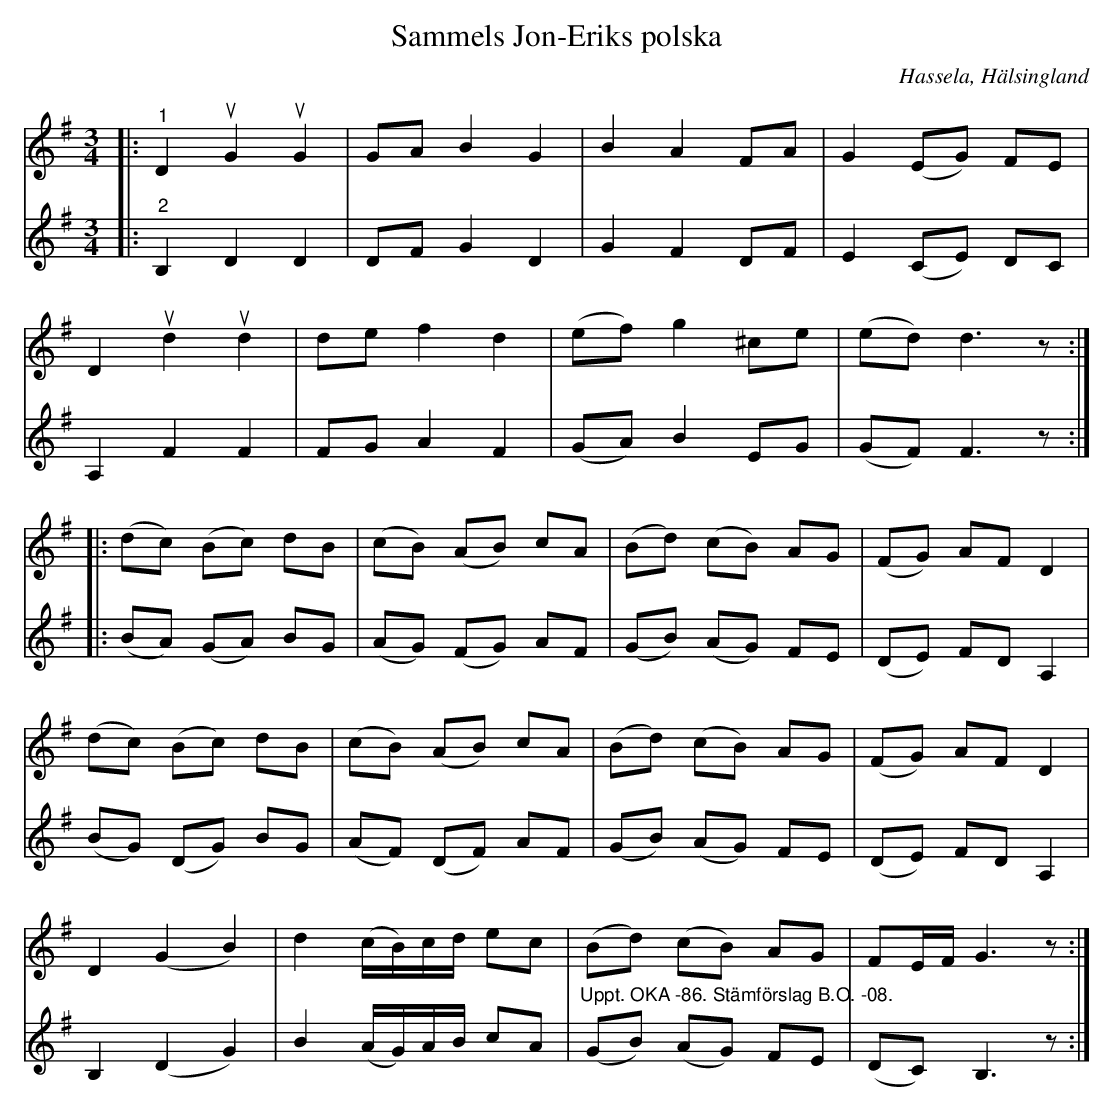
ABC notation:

X:1
T:Sammels Jon-Eriks polska
O:Hassela, Hälsingland
L:1/8
M:3/4
K:G
V:1
|:"^1" D2u G2u G2 | GA B2 G2 | B2 A2 FA | G2 (EG) FE |
D2u d2u d2 | de f2 d2 | (ef) g2 ^ce | (ed) d3 z ::
(dc) (Bc) dB | (cB) (AB) cA | (Bd) (cB) AG | (FG) AF D2 |
(dc) (Bc) dB | (cB) (AB) cA | (Bd) (cB) AG | (FG) AF D2 |
D2 (G2 B2) | d2 (c/B/)c/d/ ec | (Bd) (cB) AG | FE/F/ G3 z :|
V:2
|:"^2" B,2 D2 D2 | DF G2 D2 | G2 F2 DF | E2 (CE) DC |
A,2 F2 F2 | FG A2 F2 | (GA) B2 EG | (GF) F3 z ::
(BA) (GA) BG | (AG) (FG) AF | (GB) (AG) FE | (DE) FD A,2 |
(BG) (DG) BG | (AF) (DF) AF | (GB) (AG) FE | (DE) FD A,2 |
B,2 (D2 G2) | B2 (A/G/)A/B/ cA | "^Uppt. OKA -86. Stämförslag B.O. -08." (GB) (AG) FE | (DC) B,3 z :|
